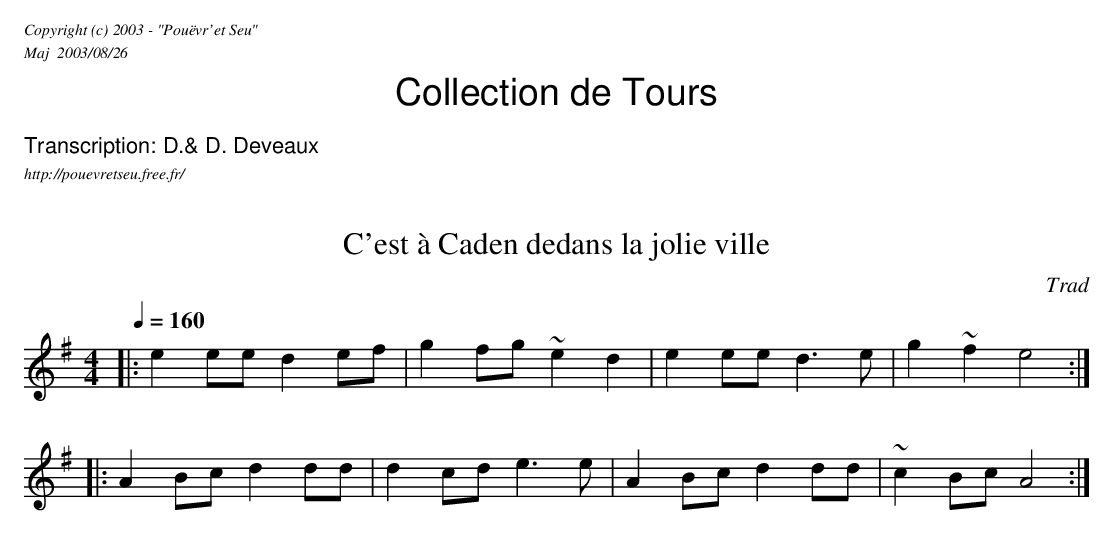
X:1
T: C'est à Caden dedans la jolie ville
C: Trad
L: 1/8
M: 4/4
Q: 1/4=160
K: G
|: e2 ee d2 ef | g2 fg ~e2 d2 | e2 ee  d3 e | g2 ~f2 e4 :|
|: A2 Bc d2 dd | d2 cd e3 e | A2 Bc d2 dd | ~c2 Bc A4 :|
